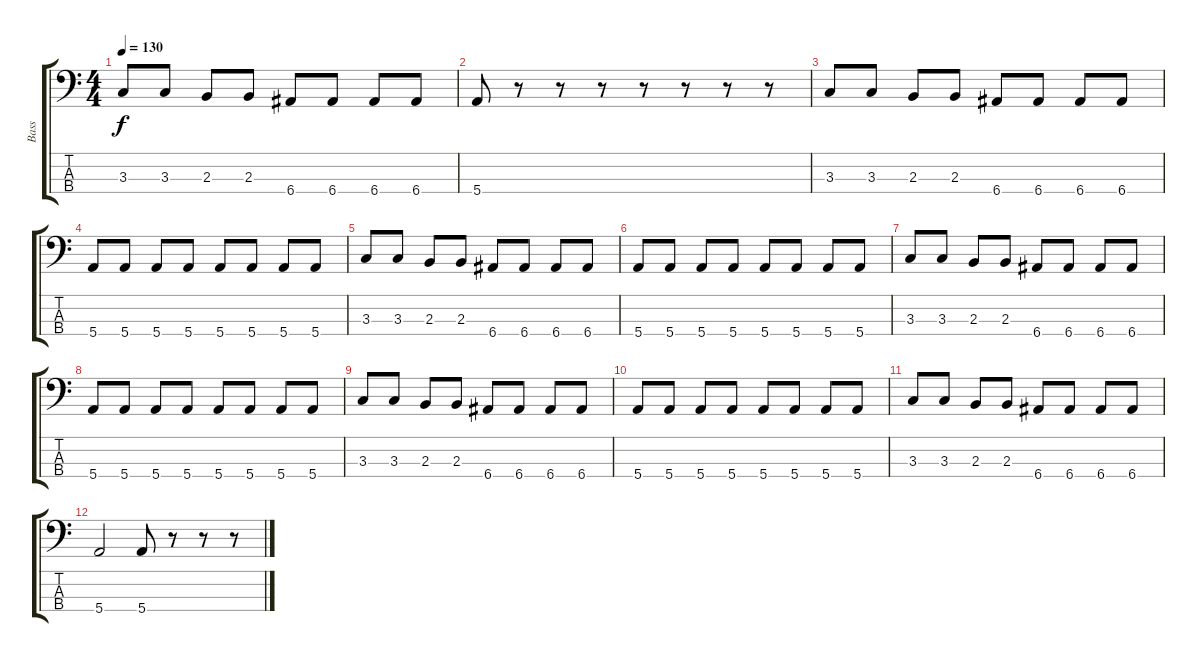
\track ("Bass" "Bass") {instrument electricbassfinger}
\staff {score tabs}
\tuning (G2 D2 A1 E1) {hide}
\ts (4 4)
\tempo 130
\clef f4
\ks c
3.3.8{dy f} 3.3.8 2.3.8 2.3.8 6.4.8 6.4.8 6.4.8 6.4.8 |
5.4.8 r.8 r.8 r.8 r.8 r.8 r.8 r.8 |
3.3.8 3.3.8 2.3.8 2.3.8 6.4.8 6.4.8 6.4.8 6.4.8 |
5.4.8 5.4.8 5.4.8 5.4.8 5.4.8 5.4.8 5.4.8 5.4.8 |
3.3.8 3.3.8 2.3.8 2.3.8 6.4.8 6.4.8 6.4.8 6.4.8 |
5.4.8 5.4.8 5.4.8 5.4.8 5.4.8 5.4.8 5.4.8 5.4.8 |
3.3.8 3.3.8 2.3.8 2.3.8 6.4.8 6.4.8 6.4.8 6.4.8 |
5.4.8 5.4.8 5.4.8 5.4.8 5.4.8 5.4.8 5.4.8 5.4.8 |
3.3.8 3.3.8 2.3.8 2.3.8 6.4.8 6.4.8 6.4.8 6.4.8 |
5.4.8 5.4.8 5.4.8 5.4.8 5.4.8 5.4.8 5.4.8 5.4.8 |
3.3.8 3.3.8 2.3.8 2.3.8 6.4.8 6.4.8 6.4.8 6.4.8 |
5.4.2 5.4.8 r.8 r.8 r.8
